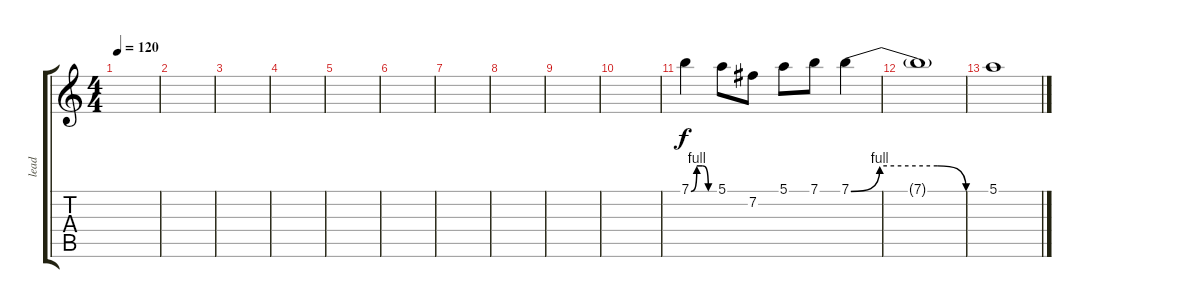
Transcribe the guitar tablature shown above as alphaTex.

\track ("lead" "lead") {instrument overdrivenguitar}
\staff {score tabs}
\tuning (E4 B3 G3 D3 A2 E2) {hide}
\ts (4 4)
\tempo 120
\clef g2
\ks c
|
|
|
|
|
|
|
|
|
|
7.1{be (custom 0 0 15 4 30 4 45 0 60 0)}.4 5.1.8 7.2.8 5.1.8 7.1.8 7.1{be (custom 0 0 15 4 30 4 45 4 60 0)}.4 |
7.1{t}.1 |
5.1.1
